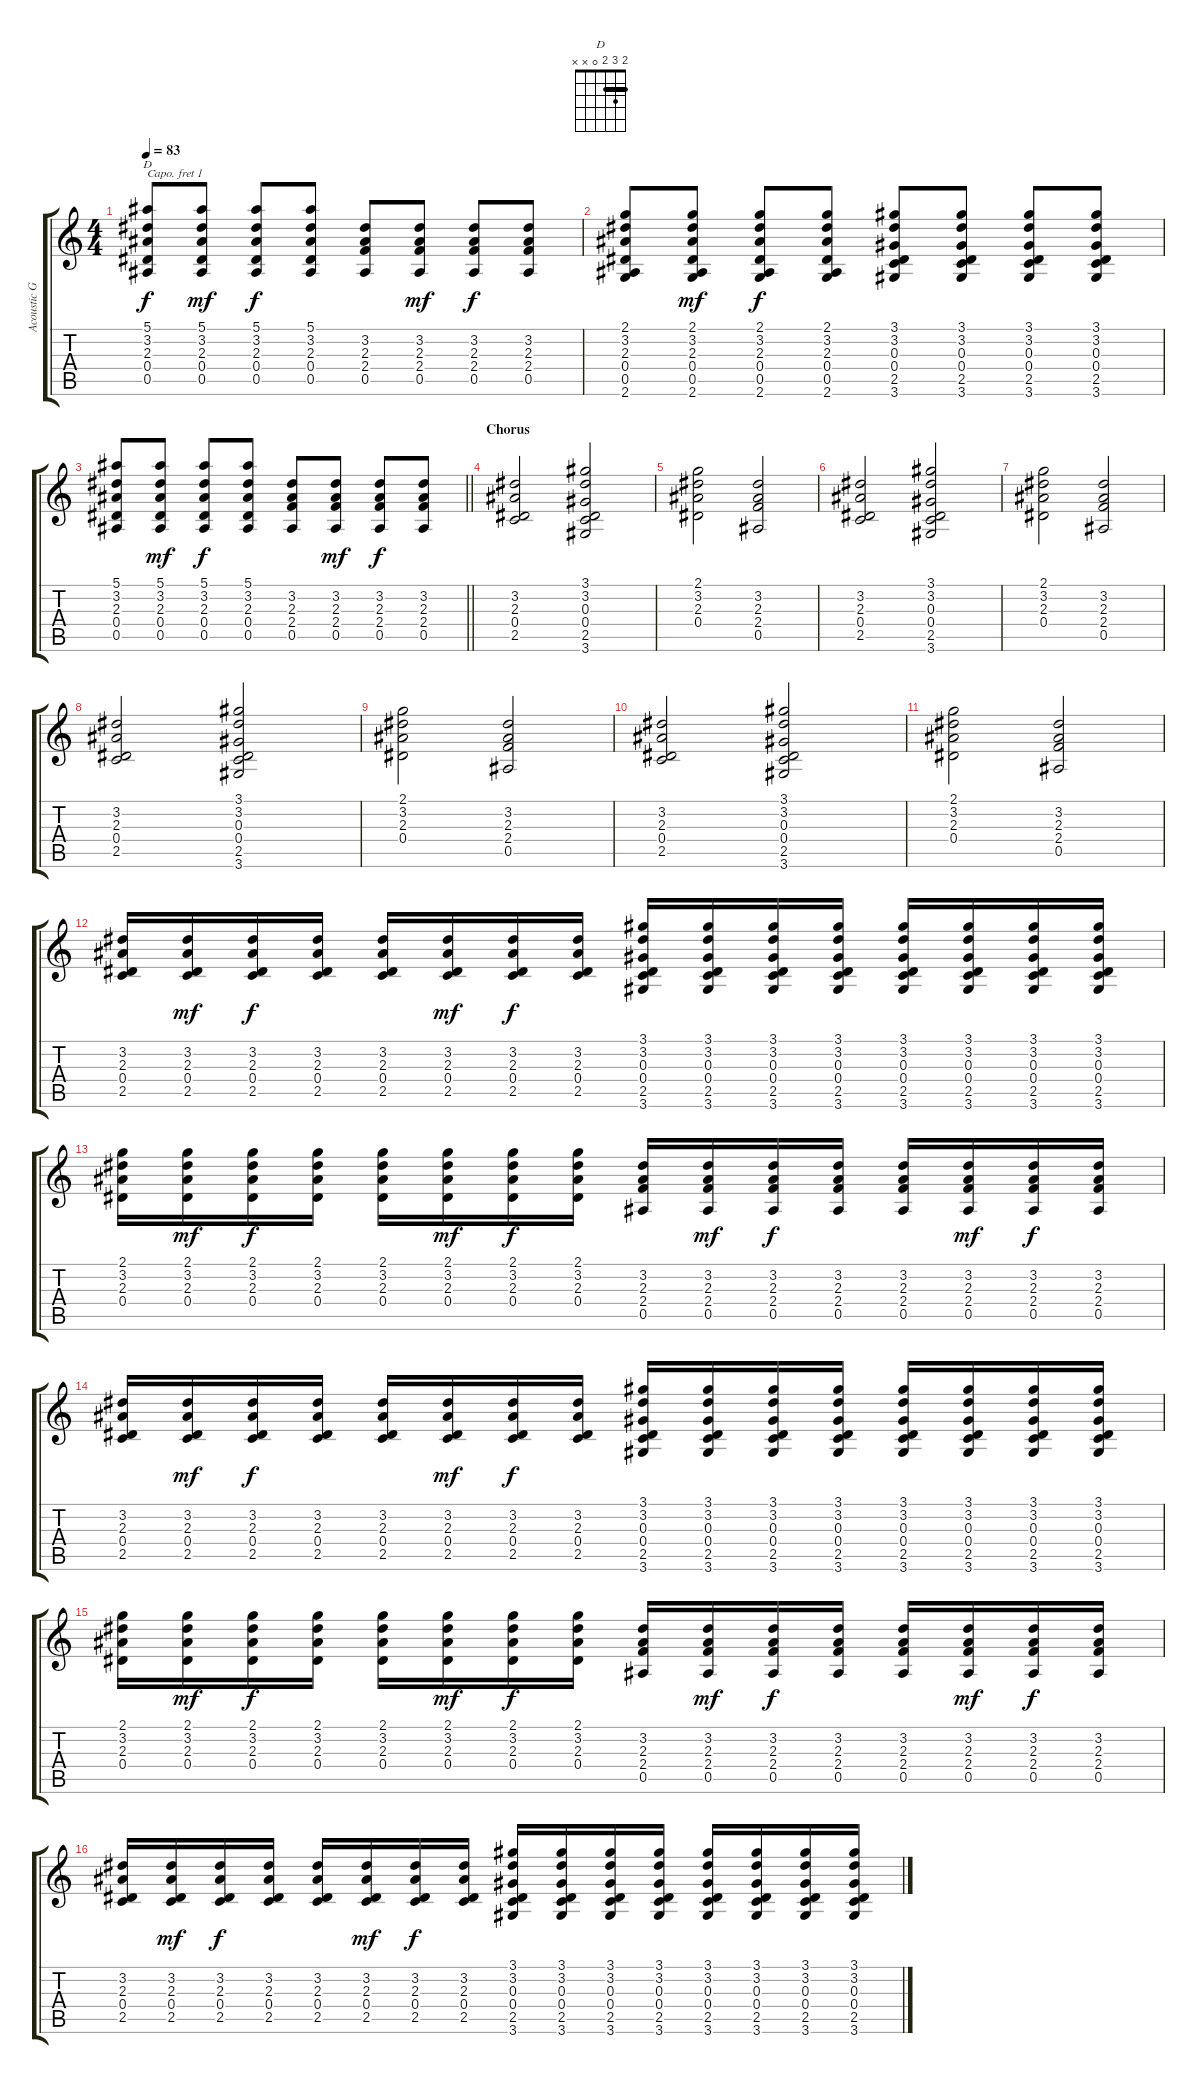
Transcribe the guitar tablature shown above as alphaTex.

\track ("Acoustic GTR" "Acoustic G") {instrument acousticguitarsteel}
\staff {score tabs}
\capo 1
\tuning (E4 B3 G3 D3 A2 E2) {hide}
\chord ("D" 2 3 2 0 x x) {barre 2}
\ts (4 4)
\tempo 83
\clef g2
\ks c
(5.1 3.2 2.3 0.4 0.5).8{ch "D" dy f} (5.1 3.2 2.3 0.4 0.5).8{dy mf} (5.1 3.2 2.3 0.4 0.5).8{dy f} (5.1 3.2 2.3 0.4 0.5).8 (3.2 2.3 2.4 0.5).8 (3.2 2.3 2.4 0.5).8{dy mf} (3.2 2.3 2.4 0.5).8{dy f} (3.2 2.3 2.4 0.5).8 |
(2.1 3.2 2.3 0.4 0.5 2.6).8 (2.1 3.2 2.3 0.4 0.5 2.6).8{dy mf} (2.1 3.2 2.3 0.4 0.5 2.6).8{dy f} (2.1 3.2 2.3 0.4 0.5 2.6).8 (3.1 3.2 0.3 0.4 2.5 3.6).8 (3.1 3.2 0.3 0.4 2.5 3.6).8 (3.1 3.2 0.3 0.4 2.5 3.6).8 (3.1 3.2 0.3 0.4 2.5 3.6).8 |
\barLineRight lightlight
(5.1 3.2 2.3 0.4 0.5).8 (5.1 3.2 2.3 0.4 0.5).8{dy mf} (5.1 3.2 2.3 0.4 0.5).8{dy f} (5.1 3.2 2.3 0.4 0.5).8 (3.2 2.3 2.4 0.5).8 (3.2 2.3 2.4 0.5).8{dy mf} (3.2 2.3 2.4 0.5).8{dy f} (3.2 2.3 2.4 0.5).8 |
\section ("" "Chorus ")
(3.2 2.3 0.4 2.5).2 (3.1 3.2 0.3 0.4 2.5 3.6).2 |
(2.1 3.2 2.3 0.4).2 (3.2 2.3 2.4 0.5).2 |
(3.2 2.3 0.4 2.5).2 (3.1 3.2 0.3 0.4 2.5 3.6).2 |
(2.1 3.2 2.3 0.4).2 (3.2 2.3 2.4 0.5).2 |
(3.2 2.3 0.4 2.5).2 (3.1 3.2 0.3 0.4 2.5 3.6).2 |
(2.1 3.2 2.3 0.4).2 (3.2 2.3 2.4 0.5).2 |
(3.2 2.3 0.4 2.5).2 (3.1 3.2 0.3 0.4 2.5 3.6).2 |
(2.1 3.2 2.3 0.4).2 (3.2 2.3 2.4 0.5).2 |
(3.2 2.3 0.4 2.5).16 (3.2 2.3 0.4 2.5).16{dy mf} (3.2 2.3 0.4 2.5).16{dy f} (3.2 2.3 0.4 2.5).16 (3.2 2.3 0.4 2.5).16 (3.2 2.3 0.4 2.5).16{dy mf} (3.2 2.3 0.4 2.5).16{dy f} (3.2 2.3 0.4 2.5).16 (3.1 3.2 0.3 0.4 2.5 3.6).16 (3.1 3.2 0.3 0.4 2.5 3.6).16 (3.1 3.2 0.3 0.4 2.5 3.6).16 (3.1 3.2 0.3 0.4 2.5 3.6).16 (3.1 3.2 0.3 0.4 2.5 3.6).16 (3.1 3.2 0.3 0.4 2.5 3.6).16 (3.1 3.2 0.3 0.4 2.5 3.6).16 (3.1 3.2 0.3 0.4 2.5 3.6).16 |
(2.1 3.2 2.3 0.4).16 (2.1 3.2 2.3 0.4).16{dy mf} (2.1 3.2 2.3 0.4).16{dy f} (2.1 3.2 2.3 0.4).16 (2.1 3.2 2.3 0.4).16 (2.1 3.2 2.3 0.4).16{dy mf} (2.1 3.2 2.3 0.4).16{dy f} (2.1 3.2 2.3 0.4).16 (3.2 2.3 2.4 0.5).16 (3.2 2.3 2.4 0.5).16{dy mf} (3.2 2.3 2.4 0.5).16{dy f} (3.2 2.3 2.4 0.5).16 (3.2 2.3 2.4 0.5).16 (3.2 2.3 2.4 0.5).16{dy mf} (3.2 2.3 2.4 0.5).16{dy f} (3.2 2.3 2.4 0.5).16 |
(3.2 2.3 0.4 2.5).16 (3.2 2.3 0.4 2.5).16{dy mf} (3.2 2.3 0.4 2.5).16{dy f} (3.2 2.3 0.4 2.5).16 (3.2 2.3 0.4 2.5).16 (3.2 2.3 0.4 2.5).16{dy mf} (3.2 2.3 0.4 2.5).16{dy f} (3.2 2.3 0.4 2.5).16 (3.1 3.2 0.3 0.4 2.5 3.6).16 (3.1 3.2 0.3 0.4 2.5 3.6).16 (3.1 3.2 0.3 0.4 2.5 3.6).16 (3.1 3.2 0.3 0.4 2.5 3.6).16 (3.1 3.2 0.3 0.4 2.5 3.6).16 (3.1 3.2 0.3 0.4 2.5 3.6).16 (3.1 3.2 0.3 0.4 2.5 3.6).16 (3.1 3.2 0.3 0.4 2.5 3.6).16 |
(2.1 3.2 2.3 0.4).16 (2.1 3.2 2.3 0.4).16{dy mf} (2.1 3.2 2.3 0.4).16{dy f} (2.1 3.2 2.3 0.4).16 (2.1 3.2 2.3 0.4).16 (2.1 3.2 2.3 0.4).16{dy mf} (2.1 3.2 2.3 0.4).16{dy f} (2.1 3.2 2.3 0.4).16 (3.2 2.3 2.4 0.5).16 (3.2 2.3 2.4 0.5).16{dy mf} (3.2 2.3 2.4 0.5).16{dy f} (3.2 2.3 2.4 0.5).16 (3.2 2.3 2.4 0.5).16 (3.2 2.3 2.4 0.5).16{dy mf} (3.2 2.3 2.4 0.5).16{dy f} (3.2 2.3 2.4 0.5).16 |
(3.2 2.3 0.4 2.5).16 (3.2 2.3 0.4 2.5).16{dy mf} (3.2 2.3 0.4 2.5).16{dy f} (3.2 2.3 0.4 2.5).16 (3.2 2.3 0.4 2.5).16 (3.2 2.3 0.4 2.5).16{dy mf} (3.2 2.3 0.4 2.5).16{dy f} (3.2 2.3 0.4 2.5).16 (3.1 3.2 0.3 0.4 2.5 3.6).16 (3.1 3.2 0.3 0.4 2.5 3.6).16 (3.1 3.2 0.3 0.4 2.5 3.6).16 (3.1 3.2 0.3 0.4 2.5 3.6).16 (3.1 3.2 0.3 0.4 2.5 3.6).16 (3.1 3.2 0.3 0.4 2.5 3.6).16 (3.1 3.2 0.3 0.4 2.5 3.6).16 (3.1 3.2 0.3 0.4 2.5 3.6).16
